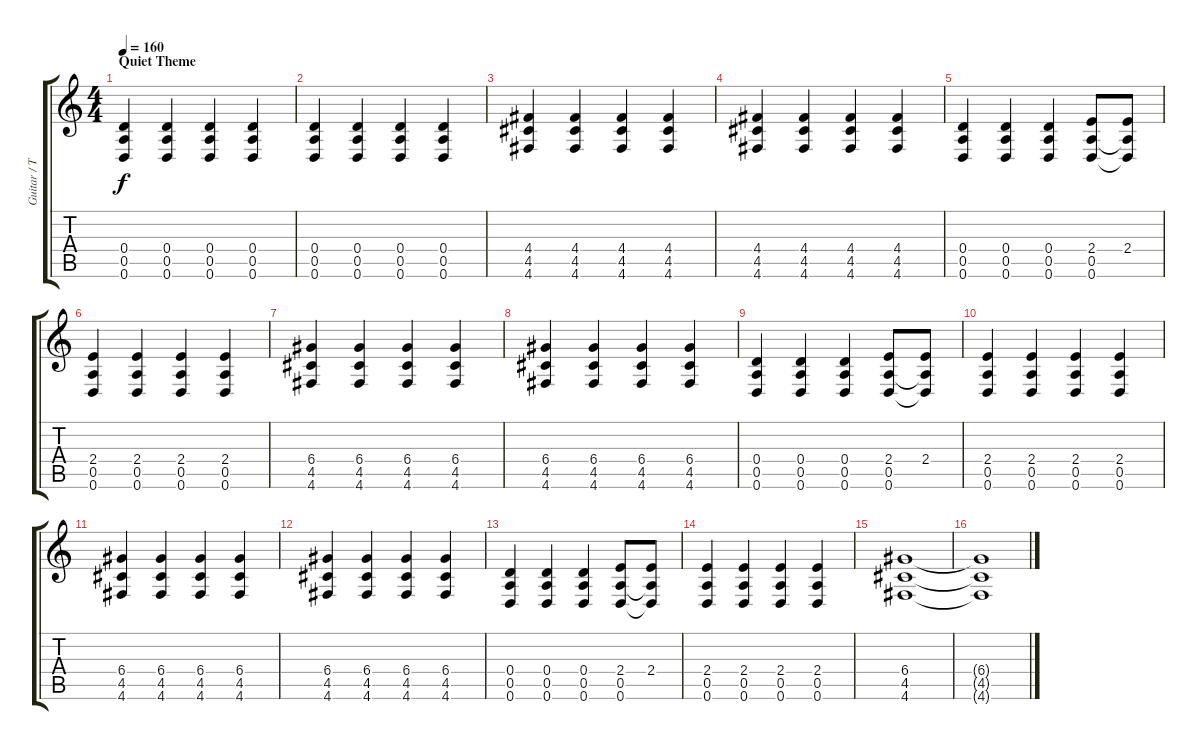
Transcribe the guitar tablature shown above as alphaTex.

\track ("Guitar / Todd Wilkinson" "Guitar / T") {instrument overdrivenguitar}
\staff {score tabs}
\tuning (E4 B3 G3 D3 A2 D2) {hide}
\ts (4 4)
\section ("" "Quiet Theme")
\tempo 160
\clef g2
\ks c
(0.4 0.5 0.6).4{dy f volume 5} (0.4 0.5 0.6).4 (0.4 0.5 0.6).4 (0.4 0.5 0.6).4 |
(0.4 0.5 0.6).4 (0.4 0.5 0.6).4 (0.4 0.5 0.6).4 (0.4 0.5 0.6).4 |
(4.4 4.5 4.6).4 (4.4 4.5 4.6).4 (4.4 4.5 4.6).4 (4.4 4.5 4.6).4 |
(4.4 4.5 4.6).4 (4.4 4.5 4.6).4 (4.4 4.5 4.6).4 (4.4 4.5 4.6).4 |
(0.4 0.5 0.6).4 (0.4 0.5 0.6).4 (0.4 0.5 0.6).4 (2.4 0.5 0.6).8 (2.4 0.5{t} 0.6{t}).8 |
(2.4 0.5 0.6).4 (2.4 0.5 0.6).4 (2.4 0.5 0.6).4 (2.4 0.5 0.6).4 |
(6.4 4.5 4.6).4 (6.4 4.5 4.6).4 (6.4 4.5 4.6).4 (6.4 4.5 4.6).4 |
(6.4 4.5 4.6).4 (6.4 4.5 4.6).4 (6.4 4.5 4.6).4 (6.4 4.5 4.6).4 |
(0.4 0.5 0.6).4{volume 6} (0.4 0.5 0.6).4 (0.4 0.5 0.6).4 (2.4 0.5 0.6).8 (2.4 0.5{t} 0.6{t}).8 |
(2.4 0.5 0.6).4 (2.4 0.5 0.6).4 (2.4 0.5 0.6).4 (2.4 0.5 0.6).4 |
(6.4 4.5 4.6).4 (6.4 4.5 4.6).4 (6.4 4.5 4.6).4 (6.4 4.5 4.6).4 |
(6.4 4.5 4.6).4 (6.4 4.5 4.6).4 (6.4 4.5 4.6).4 (6.4 4.5 4.6).4 |
(0.4 0.5 0.6).4 (0.4 0.5 0.6).4 (0.4 0.5 0.6).4 (2.4 0.5 0.6).8 (2.4 0.5{t} 0.6{t}).8 |
(2.4 0.5 0.6).4 (2.4 0.5 0.6).4 (2.4 0.5 0.6).4 (2.4 0.5 0.6).4 |
(6.4 4.5 4.6).1{volume 11} |
(6.4{t} 4.5{t} 4.6{t}).1
